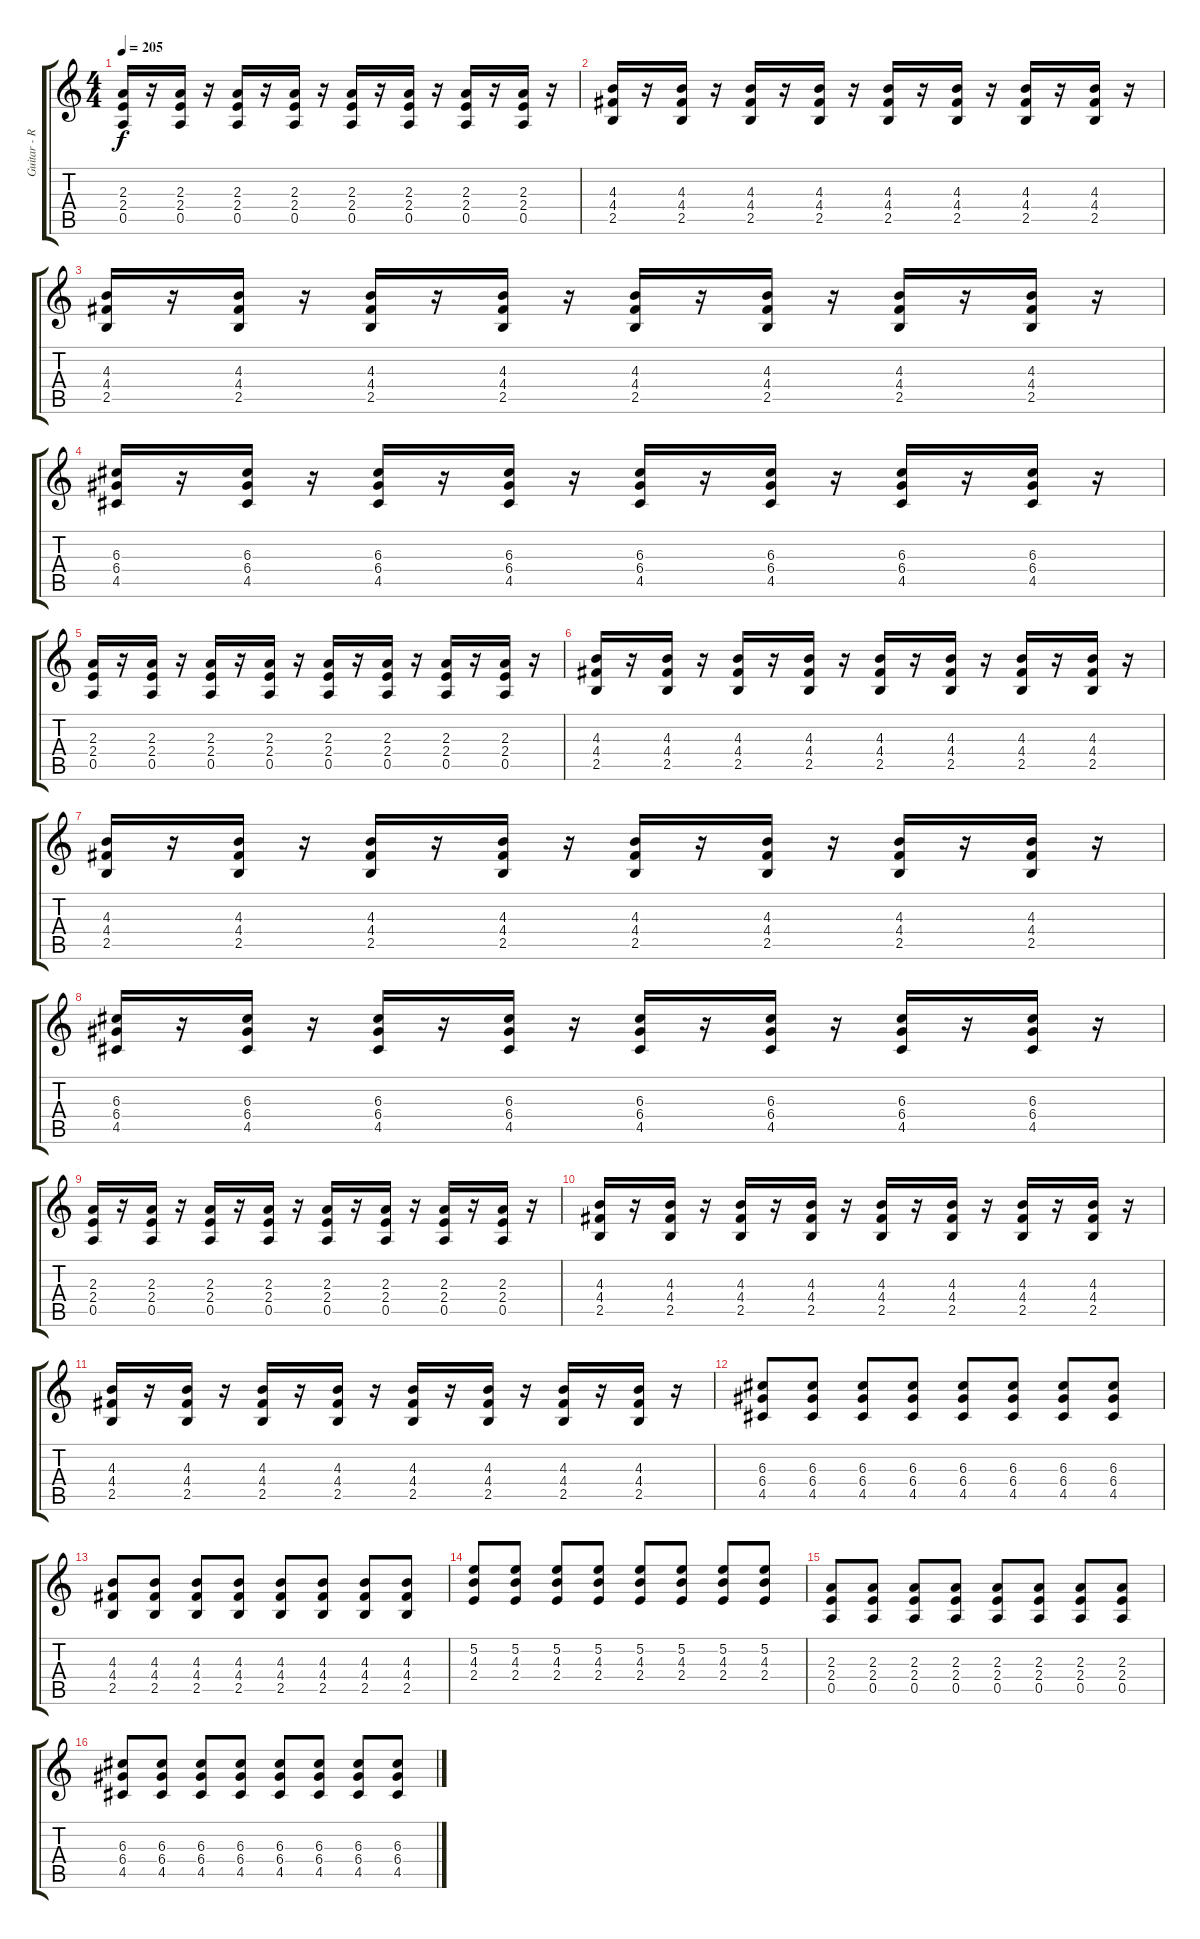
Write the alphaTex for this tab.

\track ("Guitar - Rythem" "Guitar - R") {instrument distortionguitar}
\staff {score tabs}
\tuning (E4 B3 G3 D3 A2 E2) {hide}
\ts (4 4)
\tempo 205
\clef g2
\ks c
(2.3 2.4 0.5).16{dy f} r.16 (2.3 2.4 0.5).16 r.16 (2.3 2.4 0.5).16 r.16 (2.3 2.4 0.5).16 r.16 (2.3 2.4 0.5).16 r.16 (2.3 2.4 0.5).16 r.16 (2.3 2.4 0.5).16 r.16 (2.3 2.4 0.5).16 r.16 |
(4.3 4.4 2.5).16 r.16 (4.3 4.4 2.5).16 r.16 (4.3 4.4 2.5).16 r.16 (4.3 4.4 2.5).16 r.16 (4.3 4.4 2.5).16 r.16 (4.3 4.4 2.5).16 r.16 (4.3 4.4 2.5).16 r.16 (4.3 4.4 2.5).16 r.16 |
(4.3 4.4 2.5).16 r.16 (4.3 4.4 2.5).16 r.16 (4.3 4.4 2.5).16 r.16 (4.3 4.4 2.5).16 r.16 (4.3 4.4 2.5).16 r.16 (4.3 4.4 2.5).16 r.16 (4.3 4.4 2.5).16 r.16 (4.3 4.4 2.5).16 r.16 |
(6.3 6.4 4.5).16 r.16 (6.3 6.4 4.5).16 r.16 (6.3 6.4 4.5).16 r.16 (6.3 6.4 4.5).16 r.16 (6.3 6.4 4.5).16 r.16 (6.3 6.4 4.5).16 r.16 (6.3 6.4 4.5).16 r.16 (6.3 6.4 4.5).16 r.16 |
(2.3 2.4 0.5).16 r.16 (2.3 2.4 0.5).16 r.16 (2.3 2.4 0.5).16 r.16 (2.3 2.4 0.5).16 r.16 (2.3 2.4 0.5).16 r.16 (2.3 2.4 0.5).16 r.16 (2.3 2.4 0.5).16 r.16 (2.3 2.4 0.5).16 r.16 |
(4.3 4.4 2.5).16 r.16 (4.3 4.4 2.5).16 r.16 (4.3 4.4 2.5).16 r.16 (4.3 4.4 2.5).16 r.16 (4.3 4.4 2.5).16 r.16 (4.3 4.4 2.5).16 r.16 (4.3 4.4 2.5).16 r.16 (4.3 4.4 2.5).16 r.16 |
(4.3 4.4 2.5).16 r.16 (4.3 4.4 2.5).16 r.16 (4.3 4.4 2.5).16 r.16 (4.3 4.4 2.5).16 r.16 (4.3 4.4 2.5).16 r.16 (4.3 4.4 2.5).16 r.16 (4.3 4.4 2.5).16 r.16 (4.3 4.4 2.5).16 r.16 |
(6.3 6.4 4.5).16 r.16 (6.3 6.4 4.5).16 r.16 (6.3 6.4 4.5).16 r.16 (6.3 6.4 4.5).16 r.16 (6.3 6.4 4.5).16 r.16 (6.3 6.4 4.5).16 r.16 (6.3 6.4 4.5).16 r.16 (6.3 6.4 4.5).16 r.16 |
(2.3 2.4 0.5).16 r.16 (2.3 2.4 0.5).16 r.16 (2.3 2.4 0.5).16 r.16 (2.3 2.4 0.5).16 r.16 (2.3 2.4 0.5).16 r.16 (2.3 2.4 0.5).16 r.16 (2.3 2.4 0.5).16 r.16 (2.3 2.4 0.5).16 r.16 |
(4.3 4.4 2.5).16 r.16 (4.3 4.4 2.5).16 r.16 (4.3 4.4 2.5).16 r.16 (4.3 4.4 2.5).16 r.16 (4.3 4.4 2.5).16 r.16 (4.3 4.4 2.5).16 r.16 (4.3 4.4 2.5).16 r.16 (4.3 4.4 2.5).16 r.16 |
(4.3 4.4 2.5).16 r.16 (4.3 4.4 2.5).16 r.16 (4.3 4.4 2.5).16 r.16 (4.3 4.4 2.5).16 r.16 (4.3 4.4 2.5).16 r.16 (4.3 4.4 2.5).16 r.16 (4.3 4.4 2.5).16 r.16 (4.3 4.4 2.5).16 r.16 |
(6.3 6.4 4.5).8 (6.3 6.4 4.5).8 (6.3 6.4 4.5).8 (6.3 6.4 4.5).8 (6.3 6.4 4.5).8 (6.3 6.4 4.5).8 (6.3 6.4 4.5).8 (6.3 6.4 4.5).8 |
(4.3 4.4 2.5).8 (4.3 4.4 2.5).8 (4.3 4.4 2.5).8 (4.3 4.4 2.5).8 (4.3 4.4 2.5).8 (4.3 4.4 2.5).8 (4.3 4.4 2.5).8 (4.3 4.4 2.5).8 |
(5.2 4.3 2.4).8 (5.2 4.3 2.4).8 (5.2 4.3 2.4).8 (5.2 4.3 2.4).8 (5.2 4.3 2.4).8 (5.2 4.3 2.4).8 (5.2 4.3 2.4).8 (5.2 4.3 2.4).8 |
(2.3 2.4 0.5).8 (2.3 2.4 0.5).8 (2.3 2.4 0.5).8 (2.3 2.4 0.5).8 (2.3 2.4 0.5).8 (2.3 2.4 0.5).8 (2.3 2.4 0.5).8 (2.3 2.4 0.5).8 |
(6.3 6.4 4.5).8 (6.3 6.4 4.5).8 (6.3 6.4 4.5).8 (6.3 6.4 4.5).8 (6.3 6.4 4.5).8 (6.3 6.4 4.5).8 (6.3 6.4 4.5).8 (6.3 6.4 4.5).8
